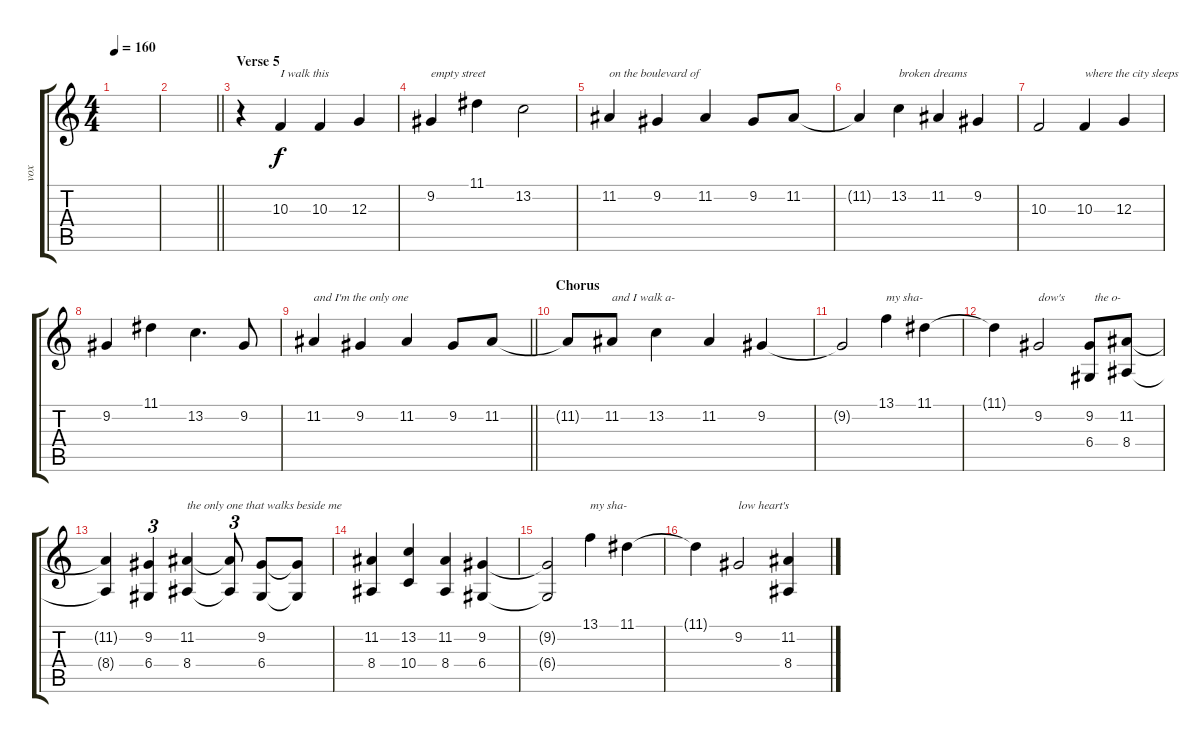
\track ("vox" "vox") {instrument shakuhachi}
\staff {score tabs}
\tuning (E4 B3 G3 D3 A2 E2) {hide}
\ts (4 4)
\tempo 160
\clef g2
\ks c
|
\barLineRight lightlight
|
\section ("" "Verse 5")
r.4 10.3.4{txt "I walk this"} 10.3.4 12.3.4 |
9.2.4{txt "empty street"} 11.1.4 13.2.2 |
11.2.4{txt "on the boulevard of"} 9.2.4 11.2.4 9.2.8 11.2.8 |
11.2{t}.4 13.2.4{txt "broken dreams"} 11.2.4 9.2.4 |
10.3.2 10.3.4{txt "where the city sleeps"} 12.3.4 |
9.2.4 11.1.4 13.2.4{d} 9.2.8 |
\barLineRight lightlight
11.2.4{txt "and I'm the only one"} 9.2.4 11.2.4 9.2.8 11.2.8 |
\section ("" "Chorus")
11.2{t}.8 11.2.8{txt "and I walk a-"} 13.2.4 11.2.4 9.2.4 |
9.2{t}.2 13.1.4{txt "my sha-"} 11.1.4 |
11.1{t}.4 9.2.2{txt "dow's          the o-"} (9.2 6.4).8 (11.2 8.4).8 |
(11.2{t} 8.4{t}).4 (9.2 6.4).4{tu (3 2)} (11.2 8.4).4{txt "the only one that walks beside me"} (11.2{t} 8.4{t}).8{tu (3 2)} (9.2 6.4).8 (9.2{t} 6.4{t}).8 |
(11.2 8.4).4 (13.2 10.4).4 (11.2 8.4).4 (9.2 6.4).4 |
(9.2{t} 6.4{t}).2 13.1.4{txt "my sha-"} 11.1.4 |
11.1{t}.4 9.2.2{txt "low heart's"} (11.2 8.4).4
